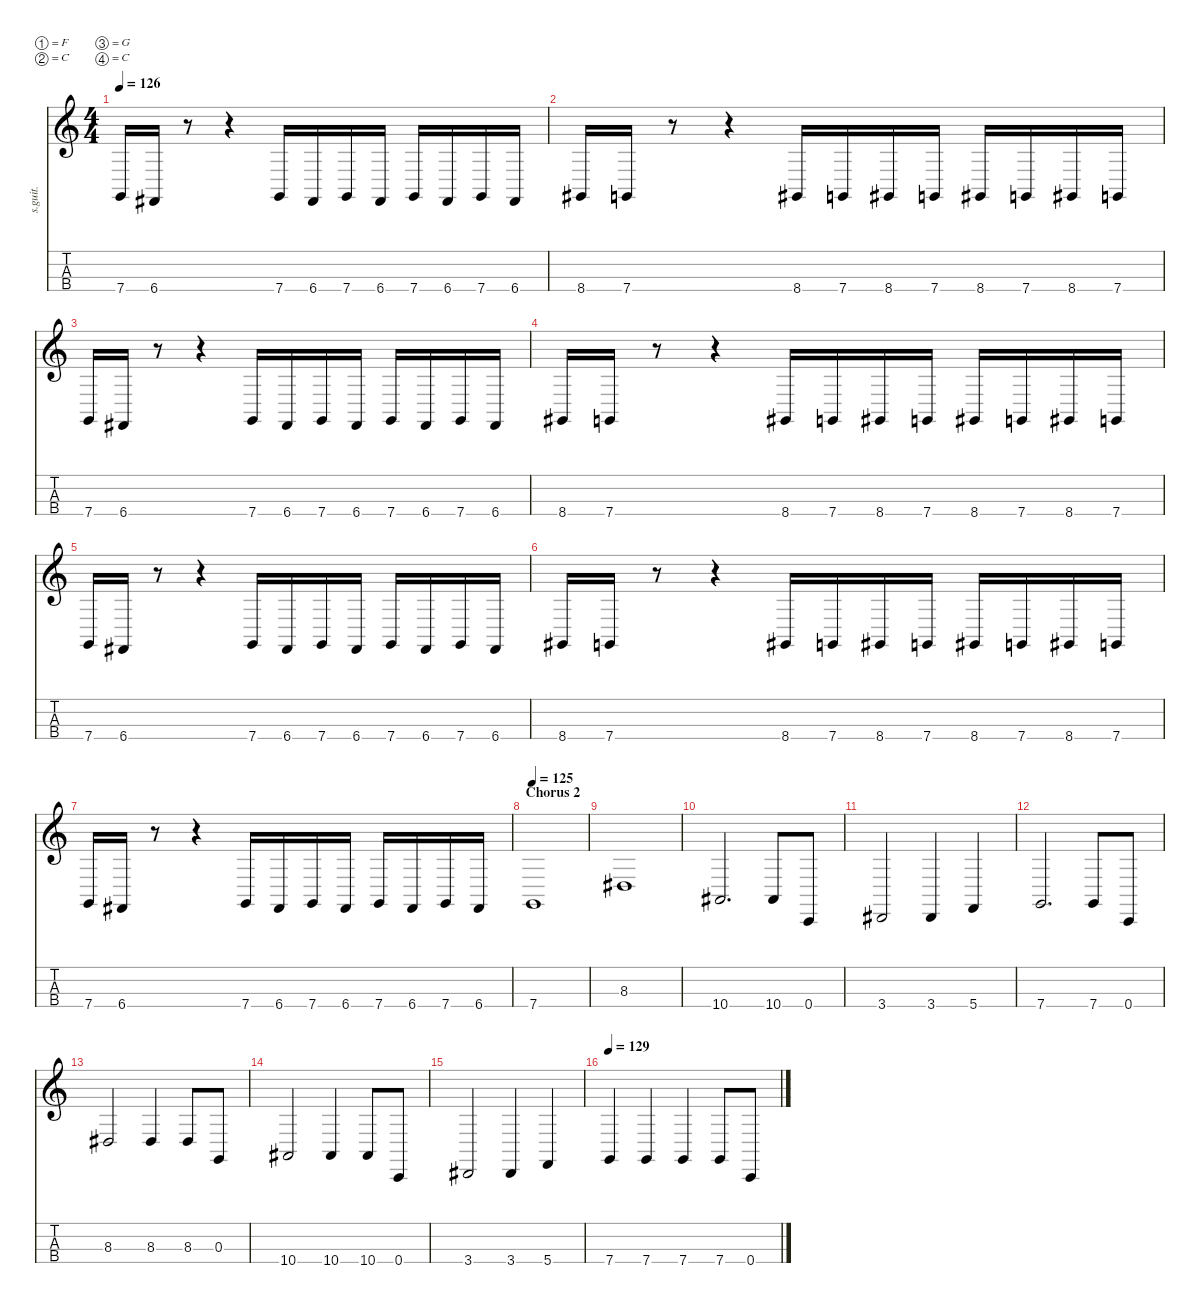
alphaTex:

\defaultSystemsLayout 4
\hideDynamics
\bracketExtendMode nobrackets
\track ("Shavo Odadjian" "s.guit.") {instrument electricbasspick}
\staff {score tabs}
\tuning (F2 C2 G1 C1)
\ts (4 4)
\tempo 126
\clef g2
\ks c
7.4.16{lyrics (0 "") lyrics (1 "") lyrics (2 "") lyrics (3 "") lyrics (4 "") dy f} 6.4{acc #}.16{lyrics (0 "") lyrics (1 "") lyrics (2 "") lyrics (3 "") lyrics (4 "")} r.8 r.4 7.4.16{lyrics (0 "") lyrics (1 "") lyrics (2 "") lyrics (3 "") lyrics (4 "")} 6.4{acc #}.16{lyrics (0 "") lyrics (1 "") lyrics (2 "") lyrics (3 "") lyrics (4 "")} 7.4.16{lyrics (0 "") lyrics (1 "") lyrics (2 "") lyrics (3 "") lyrics (4 "")} 6.4{acc #}.16{lyrics (0 "") lyrics (1 "") lyrics (2 "") lyrics (3 "") lyrics (4 "")} 7.4.16{lyrics (0 "") lyrics (1 "") lyrics (2 "") lyrics (3 "") lyrics (4 "")} 6.4{acc #}.16{lyrics (0 "") lyrics (1 "") lyrics (2 "") lyrics (3 "") lyrics (4 "")} 7.4.16{lyrics (0 "") lyrics (1 "") lyrics (2 "") lyrics (3 "") lyrics (4 "")} 6.4{acc #}.16{lyrics (0 "") lyrics (1 "") lyrics (2 "") lyrics (3 "") lyrics (4 "")} |
8.4{acc #}.16{lyrics (0 "") lyrics (1 "") lyrics (2 "") lyrics (3 "") lyrics (4 "")} 7.4.16{lyrics (0 "") lyrics (1 "") lyrics (2 "") lyrics (3 "") lyrics (4 "")} r.8 r.4 8.4{acc #}.16{lyrics (0 "") lyrics (1 "") lyrics (2 "") lyrics (3 "") lyrics (4 "")} 7.4.16{lyrics (0 "") lyrics (1 "") lyrics (2 "") lyrics (3 "") lyrics (4 "")} 8.4{acc #}.16{lyrics (0 "") lyrics (1 "") lyrics (2 "") lyrics (3 "") lyrics (4 "")} 7.4.16{lyrics (0 "") lyrics (1 "") lyrics (2 "") lyrics (3 "") lyrics (4 "")} 8.4{acc #}.16{lyrics (0 "") lyrics (1 "") lyrics (2 "") lyrics (3 "") lyrics (4 "")} 7.4.16{lyrics (0 "") lyrics (1 "") lyrics (2 "") lyrics (3 "") lyrics (4 "")} 8.4{acc #}.16{lyrics (0 "") lyrics (1 "") lyrics (2 "") lyrics (3 "") lyrics (4 "")} 7.4.16{lyrics (0 "") lyrics (1 "") lyrics (2 "") lyrics (3 "") lyrics (4 "")} |
7.4.16{lyrics (0 "") lyrics (1 "") lyrics (2 "") lyrics (3 "") lyrics (4 "")} 6.4{acc #}.16{lyrics (0 "") lyrics (1 "") lyrics (2 "") lyrics (3 "") lyrics (4 "")} r.8 r.4 7.4.16{lyrics (0 "") lyrics (1 "") lyrics (2 "") lyrics (3 "") lyrics (4 "")} 6.4{acc #}.16{lyrics (0 "") lyrics (1 "") lyrics (2 "") lyrics (3 "") lyrics (4 "")} 7.4.16{lyrics (0 "") lyrics (1 "") lyrics (2 "") lyrics (3 "") lyrics (4 "")} 6.4{acc #}.16{lyrics (0 "") lyrics (1 "") lyrics (2 "") lyrics (3 "") lyrics (4 "")} 7.4.16{lyrics (0 "") lyrics (1 "") lyrics (2 "") lyrics (3 "") lyrics (4 "")} 6.4{acc #}.16{lyrics (0 "") lyrics (1 "") lyrics (2 "") lyrics (3 "") lyrics (4 "")} 7.4.16{lyrics (0 "") lyrics (1 "") lyrics (2 "") lyrics (3 "") lyrics (4 "")} 6.4{acc #}.16{lyrics (0 "") lyrics (1 "") lyrics (2 "") lyrics (3 "") lyrics (4 "")} |
8.4{acc #}.16{lyrics (0 "") lyrics (1 "") lyrics (2 "") lyrics (3 "") lyrics (4 "")} 7.4.16{lyrics (0 "") lyrics (1 "") lyrics (2 "") lyrics (3 "") lyrics (4 "")} r.8 r.4 8.4{acc #}.16{lyrics (0 "") lyrics (1 "") lyrics (2 "") lyrics (3 "") lyrics (4 "")} 7.4.16{lyrics (0 "") lyrics (1 "") lyrics (2 "") lyrics (3 "") lyrics (4 "")} 8.4{acc #}.16{lyrics (0 "") lyrics (1 "") lyrics (2 "") lyrics (3 "") lyrics (4 "")} 7.4.16{lyrics (0 "") lyrics (1 "") lyrics (2 "") lyrics (3 "") lyrics (4 "")} 8.4{acc #}.16{lyrics (0 "") lyrics (1 "") lyrics (2 "") lyrics (3 "") lyrics (4 "")} 7.4.16{lyrics (0 "") lyrics (1 "") lyrics (2 "") lyrics (3 "") lyrics (4 "")} 8.4{acc #}.16{lyrics (0 "") lyrics (1 "") lyrics (2 "") lyrics (3 "") lyrics (4 "")} 7.4.16{lyrics (0 "") lyrics (1 "") lyrics (2 "") lyrics (3 "") lyrics (4 "")} |
7.4.16{lyrics (0 "") lyrics (1 "") lyrics (2 "") lyrics (3 "") lyrics (4 "")} 6.4{acc #}.16{lyrics (0 "") lyrics (1 "") lyrics (2 "") lyrics (3 "") lyrics (4 "")} r.8 r.4 7.4.16{lyrics (0 "") lyrics (1 "") lyrics (2 "") lyrics (3 "") lyrics (4 "")} 6.4{acc #}.16{lyrics (0 "") lyrics (1 "") lyrics (2 "") lyrics (3 "") lyrics (4 "")} 7.4.16{lyrics (0 "") lyrics (1 "") lyrics (2 "") lyrics (3 "") lyrics (4 "")} 6.4{acc #}.16{lyrics (0 "") lyrics (1 "") lyrics (2 "") lyrics (3 "") lyrics (4 "")} 7.4.16{lyrics (0 "") lyrics (1 "") lyrics (2 "") lyrics (3 "") lyrics (4 "")} 6.4{acc #}.16{lyrics (0 "") lyrics (1 "") lyrics (2 "") lyrics (3 "") lyrics (4 "")} 7.4.16{lyrics (0 "") lyrics (1 "") lyrics (2 "") lyrics (3 "") lyrics (4 "")} 6.4{acc #}.16{lyrics (0 "") lyrics (1 "") lyrics (2 "") lyrics (3 "") lyrics (4 "")} |
8.4{acc #}.16{lyrics (0 "") lyrics (1 "") lyrics (2 "") lyrics (3 "") lyrics (4 "")} 7.4.16{lyrics (0 "") lyrics (1 "") lyrics (2 "") lyrics (3 "") lyrics (4 "")} r.8 r.4 8.4{acc #}.16{lyrics (0 "") lyrics (1 "") lyrics (2 "") lyrics (3 "") lyrics (4 "")} 7.4.16{lyrics (0 "") lyrics (1 "") lyrics (2 "") lyrics (3 "") lyrics (4 "")} 8.4{acc #}.16{lyrics (0 "") lyrics (1 "") lyrics (2 "") lyrics (3 "") lyrics (4 "")} 7.4.16{lyrics (0 "") lyrics (1 "") lyrics (2 "") lyrics (3 "") lyrics (4 "")} 8.4{acc #}.16{lyrics (0 "") lyrics (1 "") lyrics (2 "") lyrics (3 "") lyrics (4 "")} 7.4.16{lyrics (0 "") lyrics (1 "") lyrics (2 "") lyrics (3 "") lyrics (4 "")} 8.4{acc #}.16{lyrics (0 "") lyrics (1 "") lyrics (2 "") lyrics (3 "") lyrics (4 "")} 7.4.16{lyrics (0 "") lyrics (1 "") lyrics (2 "") lyrics (3 "") lyrics (4 "")} |
7.4.16{lyrics (0 "") lyrics (1 "") lyrics (2 "") lyrics (3 "") lyrics (4 "")} 6.4{acc #}.16{lyrics (0 "") lyrics (1 "") lyrics (2 "") lyrics (3 "") lyrics (4 "")} r.8 r.4 7.4.16{lyrics (0 "") lyrics (1 "") lyrics (2 "") lyrics (3 "") lyrics (4 "")} 6.4{acc #}.16{lyrics (0 "") lyrics (1 "") lyrics (2 "") lyrics (3 "") lyrics (4 "")} 7.4.16{lyrics (0 "") lyrics (1 "") lyrics (2 "") lyrics (3 "") lyrics (4 "")} 6.4{acc #}.16{lyrics (0 "") lyrics (1 "") lyrics (2 "") lyrics (3 "") lyrics (4 "")} 7.4.16{lyrics (0 "") lyrics (1 "") lyrics (2 "") lyrics (3 "") lyrics (4 "")} 6.4{acc #}.16{lyrics (0 "") lyrics (1 "") lyrics (2 "") lyrics (3 "") lyrics (4 "")} 7.4.16{lyrics (0 "") lyrics (1 "") lyrics (2 "") lyrics (3 "") lyrics (4 "")} 6.4{acc #}.16{lyrics (0 "") lyrics (1 "") lyrics (2 "") lyrics (3 "") lyrics (4 "")} |
\section ("" "Chorus 2")
\tempo 125
7.4.1{lyrics (0 "") lyrics (1 "") lyrics (2 "") lyrics (3 "") lyrics (4 "")} |
8.3{acc #}.1{lyrics (0 "") lyrics (1 "") lyrics (2 "") lyrics (3 "") lyrics (4 "")} |
10.4{acc #}.2{d lyrics (0 "") lyrics (1 "") lyrics (2 "") lyrics (3 "") lyrics (4 "")} 10.4{acc #}.8{lyrics (0 "") lyrics (1 "") lyrics (2 "") lyrics (3 "") lyrics (4 "")} 0.4.8{lyrics (0 "") lyrics (1 "") lyrics (2 "") lyrics (3 "") lyrics (4 "")} |
3.4{acc #}.2{lyrics (0 "") lyrics (1 "") lyrics (2 "") lyrics (3 "") lyrics (4 "")} 3.4{acc #}.4{lyrics (0 "") lyrics (1 "") lyrics (2 "") lyrics (3 "") lyrics (4 "")} 5.4.4{lyrics (0 "") lyrics (1 "") lyrics (2 "") lyrics (3 "") lyrics (4 "")} |
7.4.2{d lyrics (0 "") lyrics (1 "") lyrics (2 "") lyrics (3 "") lyrics (4 "")} 7.4.8{lyrics (0 "") lyrics (1 "") lyrics (2 "") lyrics (3 "") lyrics (4 "")} 0.4.8{lyrics (0 "") lyrics (1 "") lyrics (2 "") lyrics (3 "") lyrics (4 "")} |
8.3{acc #}.2{lyrics (0 "") lyrics (1 "") lyrics (2 "") lyrics (3 "") lyrics (4 "")} 8.3{acc #}.4{lyrics (0 "") lyrics (1 "") lyrics (2 "") lyrics (3 "") lyrics (4 "")} 8.3{acc #}.8{lyrics (0 "") lyrics (1 "") lyrics (2 "") lyrics (3 "") lyrics (4 "")} 0.3.8{lyrics (0 "") lyrics (1 "") lyrics (2 "") lyrics (3 "") lyrics (4 "")} |
10.4{acc #}.2{lyrics (0 "") lyrics (1 "") lyrics (2 "") lyrics (3 "") lyrics (4 "")} 10.4{acc #}.4{lyrics (0 "") lyrics (1 "") lyrics (2 "") lyrics (3 "") lyrics (4 "")} 10.4{acc #}.8{lyrics (0 "") lyrics (1 "") lyrics (2 "") lyrics (3 "") lyrics (4 "")} 0.4.8{lyrics (0 "") lyrics (1 "") lyrics (2 "") lyrics (3 "") lyrics (4 "")} |
3.4{acc #}.2{lyrics (0 "") lyrics (1 "") lyrics (2 "") lyrics (3 "") lyrics (4 "")} 3.4{acc #}.4{lyrics (0 "") lyrics (1 "") lyrics (2 "") lyrics (3 "") lyrics (4 "")} 5.4.4{lyrics (0 "") lyrics (1 "") lyrics (2 "") lyrics (3 "") lyrics (4 "")} |
\tempo 129
7.4.4{lyrics (0 "") lyrics (1 "") lyrics (2 "") lyrics (3 "") lyrics (4 "")} 7.4.4{lyrics (0 "") lyrics (1 "") lyrics (2 "") lyrics (3 "") lyrics (4 "")} 7.4.4{lyrics (0 "") lyrics (1 "") lyrics (2 "") lyrics (3 "") lyrics (4 "")} 7.4.8{lyrics (0 "") lyrics (1 "") lyrics (2 "") lyrics (3 "") lyrics (4 "")} 0.4.8{lyrics (0 "") lyrics (1 "") lyrics (2 "") lyrics (3 "") lyrics (4 "")}
